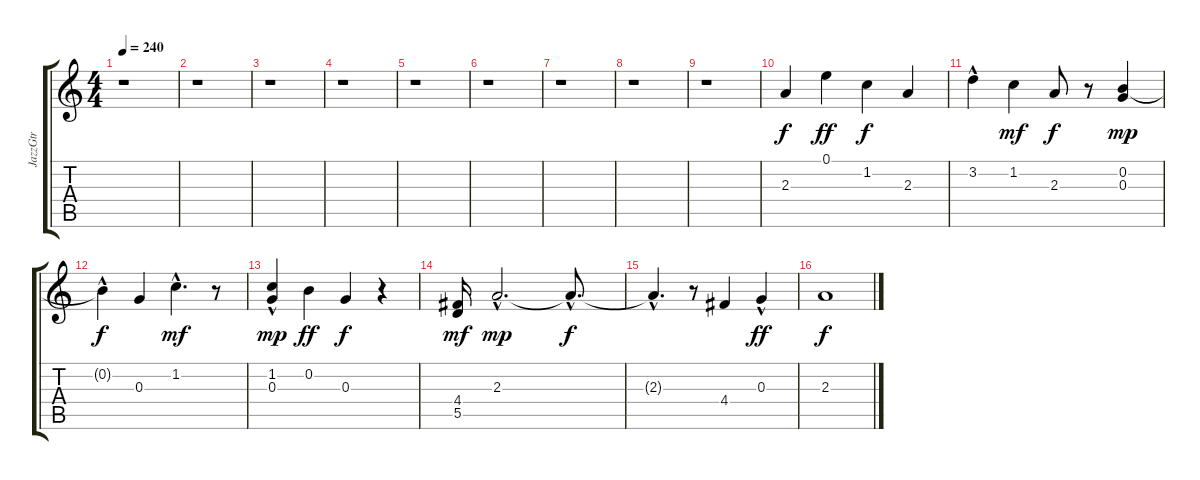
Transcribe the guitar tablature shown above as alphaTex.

\track ("JazzGtr" "JazzGtr") {instrument electricguitarjazz}
\staff {score tabs}
\tuning (E4 B3 G3 D3 A2 E2) {hide}
\ts (4 4)
\tempo 240
\clef g2
\ks c
r.1{dy f} |
r.1 |
r.1 |
r.1 |
r.1 |
r.1 |
r.1 |
r.1 |
r.1 |
2.3.4 0.1.4{dy ff} 1.2.4{dy f} 2.3.4 |
3.2{hac}.4 1.2.4{dy mf} 2.3.8{dy f} r.8 (0.2 0.3).4{dy mp} |
0.2{hac t}.4{dy f} 0.3.4 1.2{hac}.4{d dy mf} r.8 |
(1.2 0.3{hac}).4{dy mp} 0.2.4{dy ff} 0.3.4{dy f} r.4 |
(4.4 5.5).16{dy mf} 2.3{hac}.2{d dy mp} 2.3{hac t}.8{d dy f} |
2.3{hac t}.4{d} r.8 4.4.4 0.3{hac}.4{dy ff} |
2.3.1{dy f}
